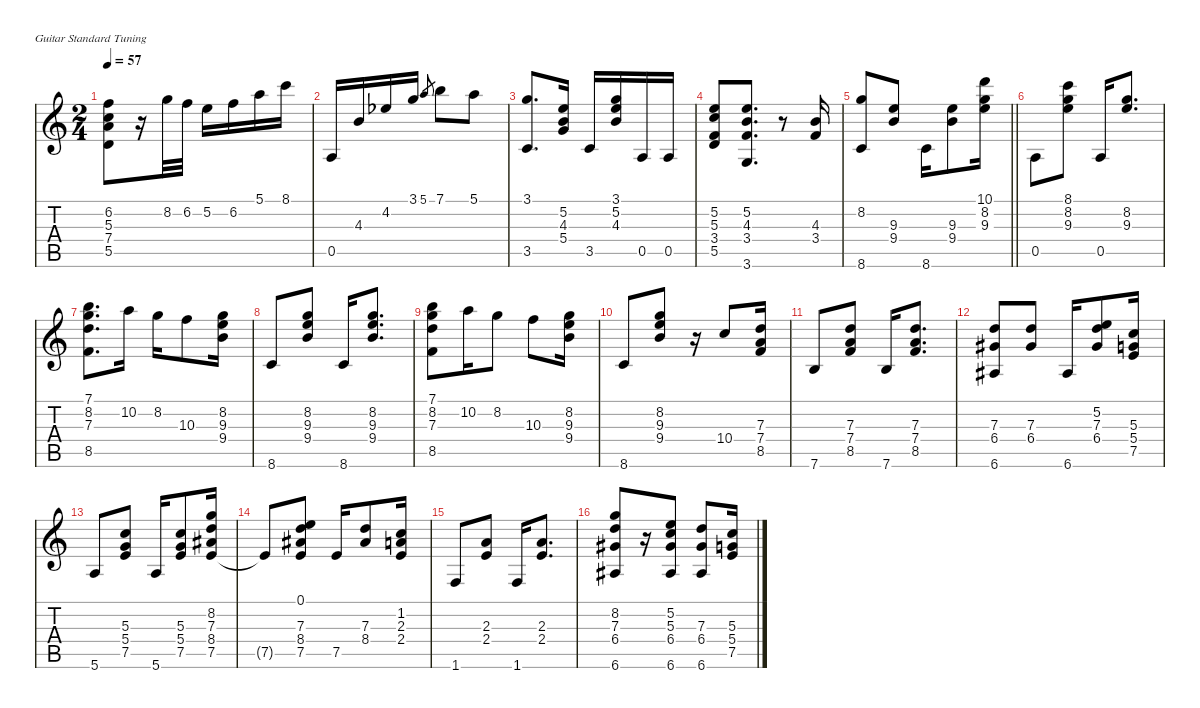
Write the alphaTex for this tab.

\defaultSystemsLayout 4
\hideDynamics
\bracketExtendMode nobrackets
\singleTrackTrackNamePolicy hidden
\multiTrackTrackNamePolicy hidden
\firstSystemTrackNameOrientation horizontal
\otherSystemsTrackNameOrientation horizontal
\extendBarLines
\chordDiagramsInScore
\track ("Classical Guitar" "Classical Guitar") {instrument brightacousticpiano}
\staff {score tabs}
\tuning (E4 B3 G3 D3 A2 E2)
\displaytranspose 12
\ts (2 4)
\tempo 57
\clef g2
\ks c
(6.2 5.3 7.4 5.5).8{dy mf beam Down} r.16{beam Down} 8.2.32{beam Down} 6.2.32{beam Down} 5.2.16{beam Down} 6.2.16{beam Down} 5.1.16{beam Down} 8.1.16{beam Down} |
0.5.16{beam Up} 4.3.16{beam Up} 4.2{acc b}.16{beam Up} 3.1.16{beam Up} 5.1.8{gr beam Up} 7.1.8{beam Down} 5.1.8{beam Down} |
(3.1 3.5).8{d beam Up} (5.2 4.3 5.4).16{beam Up} 3.5.16{beam Up} (3.1 5.2 4.3).16{beam Up} 0.5.16{beam Up} 0.5.16{beam Up} |
(3.4 5.2 5.3 5.5).8{beam Up} (3.4 3.6 5.2 4.3).8{d beam Up} r.8{beam Up} (3.4 4.3).16{beam Up} |
\barLineRight lightlight
(8.2 8.6).8{beam Up} (9.3 9.4).8{beam Up} 8.6.16{beam Down} (9.3 9.4).8{beam Down} (10.1 8.2 9.3).16{beam Down} |
0.5.8{beam Down} (8.1 8.2 9.3).8{beam Down} 0.5.16{beam Up} (8.2 9.3).8{d beam Up} |
(7.1 8.2 7.3 8.5).8{d beam Down} 10.2.16{beam Down} 8.2.16{beam Down} 10.3.8{beam Down} (8.2 9.3 9.4).16{beam Down} |
8.6.8{beam Up} (8.2 9.3 9.4).8{beam Up} 8.6.16{beam Up} (8.2 9.3 9.4).8{d beam Up} |
(8.5 7.1 8.2 7.3).8{beam Down} 10.2.16{beam Down} 8.2.8{beam Down} 10.3.8{beam Down} (8.2 9.3 9.4).16{beam Down} |
8.6.8{beam Up} (8.2 9.3 9.4).8{beam Up} r.16{beam Up} 10.4.8{beam Up} (7.3 7.4 8.5).16{beam Up} |
7.6.8{beam Up} (7.3 7.4 8.5).8{beam Up} 7.6.16{beam Up} (7.3 7.4 8.5).8{d beam Up} |
(7.3 6.4{acc #} 6.6{acc #}).8{beam Up} (7.3 6.4{acc #}).8{beam Up} 6.6{acc #}.16{beam Up} (5.2 7.3 6.4{acc #}).8{beam Up} (5.3 5.4 7.5).16{beam Up} |
5.6.8{beam Up} (5.3 5.4 7.5).8{beam Up} 5.6.16{beam Up} (5.3 5.4 7.5).8{beam Up} (8.2 7.3 8.4{acc #} 7.5).16{beam Up} |
7.5{t}.8{beam Up} (7.3 8.4{acc #} 7.5 0.1).8{beam Up} 7.5.16{beam Up} (7.3 8.4{acc #}).8{beam Up} (1.2 2.3 2.4).16{beam Up} |
1.6.8{beam Up} (2.3 2.4).8{beam Up} 1.6.16{beam Up} (2.3 2.4).8{d beam Up} |
(6.6{acc #} 8.2 7.3 6.4{acc #}).8{beam Up} r.16{beam Up} (5.2 5.3 6.4{acc #} 6.6{acc #}).8{beam Up} (7.3 6.4{acc #} 6.6{acc #}).8{beam Up} (5.3 5.4 7.5).16{beam Up}
